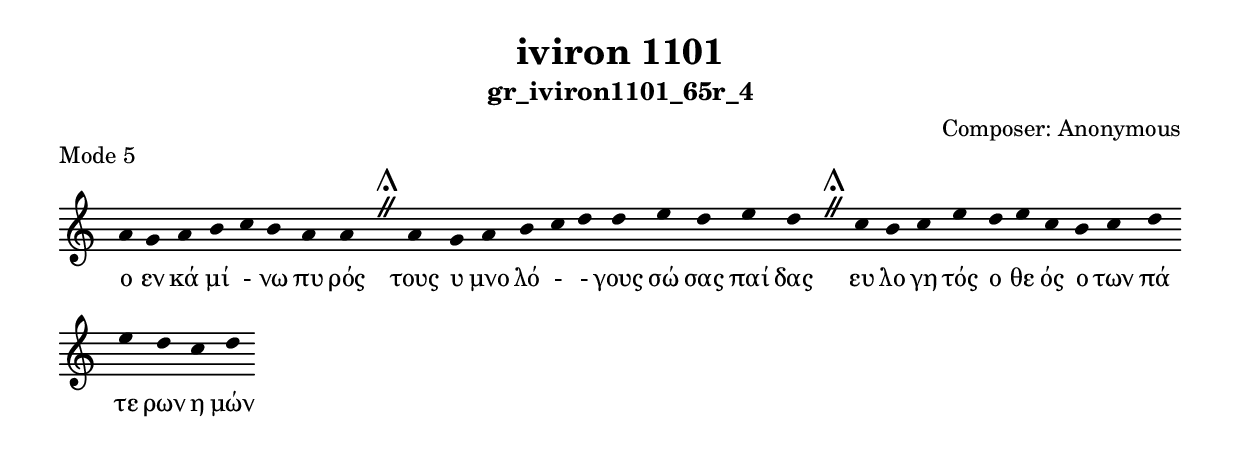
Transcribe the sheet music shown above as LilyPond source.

\include "gregorian.ly"

	\header {
 	  title = "iviron 1101"
	  subtitle = "gr_iviron1101_65r_4"
	  composer = "Composer: Αnonymous"
	  piece = "Mode 5"
	}

	chant = {
	  a'4 g'4 a'4 b'4 c''4 b'4 a'4 a'4 \divisioMaior
 a'4 g'4 a'4 b'4 c''4 d''4 d''4 e''4 d''4 e''4 d''4 \divisioMaior
 c''4 b'4 c''4 e''4 d''4 e''4 c''4 b'4 c''4 d''4 e''4 d''4 c''4 d''4\finalis
	}

	verba = \lyricmode {ο εν κά μί - νω πυ ρός 
τους υ μνο λό -  - γους σώ σας παί δας 
ευ λο γη τός ο θε ός ο των πά τε ρων η μών 
	}


	\score {
	  \new Staff <<
	  \new Voice = "melody" \chant
	  \new Lyrics = "one" \lyricsto melody \verba
	  >>
	  \layout {
	    \context {
	      \Staff
	      \remove "Time_signature_engraver"
	      \remove "Bar_engraver"
	    }
	    \context {
	      \Voice
	      \remove "Stem_engraver"
	    }
	  }
	}